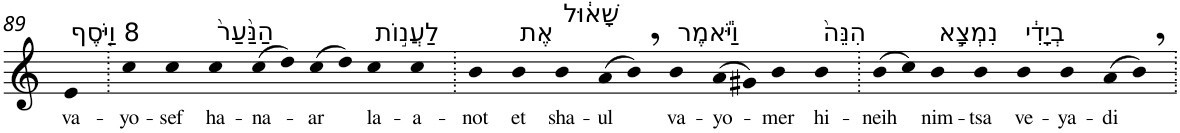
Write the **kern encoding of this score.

**kern	**text
*part1	*part1
*staff1	*staff1
*I"Piano	*
*I'Pno	*
!!LO:PB:g=z
*clefG2	*
*k[]	*
=89	=89
!LO:TX:a:t=8 וַיֹּ֤סֶף	!
!	!LO:LY:b
4e	va-
=90.	=90.
!	!LO:LY:b
4cc	-yo-
!	!LO:LY:b
4cc	-sef
!LO:TX:a:t=הַנַּ֙עַר֙	!
!	!LO:LY:b
4cc	ha-
!	!LO:LY:b
(>8cc	-na-
8dd)	.
!	!LO:LY:b
(>8cc	-ar
8dd)	.
!LO:TX:a:t=לַעֲנ֣וֹת	!
!	!LO:LY:b
4cc	la-
!	!LO:LY:b
4cc	-a-
=91.	=91.
!	!LO:LY:b
4b	-not
!LO:TX:a:t=אֶת	!
!	!LO:LY:b
4b	et
!LO:TX:a:t=שָׁא֔וּל	!
!	!LO:LY:b
4b	sha-
!	!LO:LY:b
(>8a	-ul
8b,)	.
!LO:TX:a:t=וַיֹּ֕אמֶר	!
!	!LO:LY:b
4b	va-
!	!LO:LY:b
(>8a	-yo-
8g#X)	.
!	!LO:LY:b
4b	-mer
!LO:TX:a:t=הִנֵּה֙	!
!	!LO:LY:b
4b	hi-
=92.	=92.
!	!LO:LY:b
(>8b	-neih
8cc)	.
!LO:TX:a:t=נִמְצָ֣א	!
!	!LO:LY:b
4b	nim-
!	!LO:LY:b
4b	-tsa
!LO:TX:a:t=בְיָדִ֔י	!
!	!LO:LY:b
4b	ve-
!	!LO:LY:b
4b	-ya-
!	!LO:LY:b
(>8a	-di
8b,)	.
=.	=.
*-	*-
